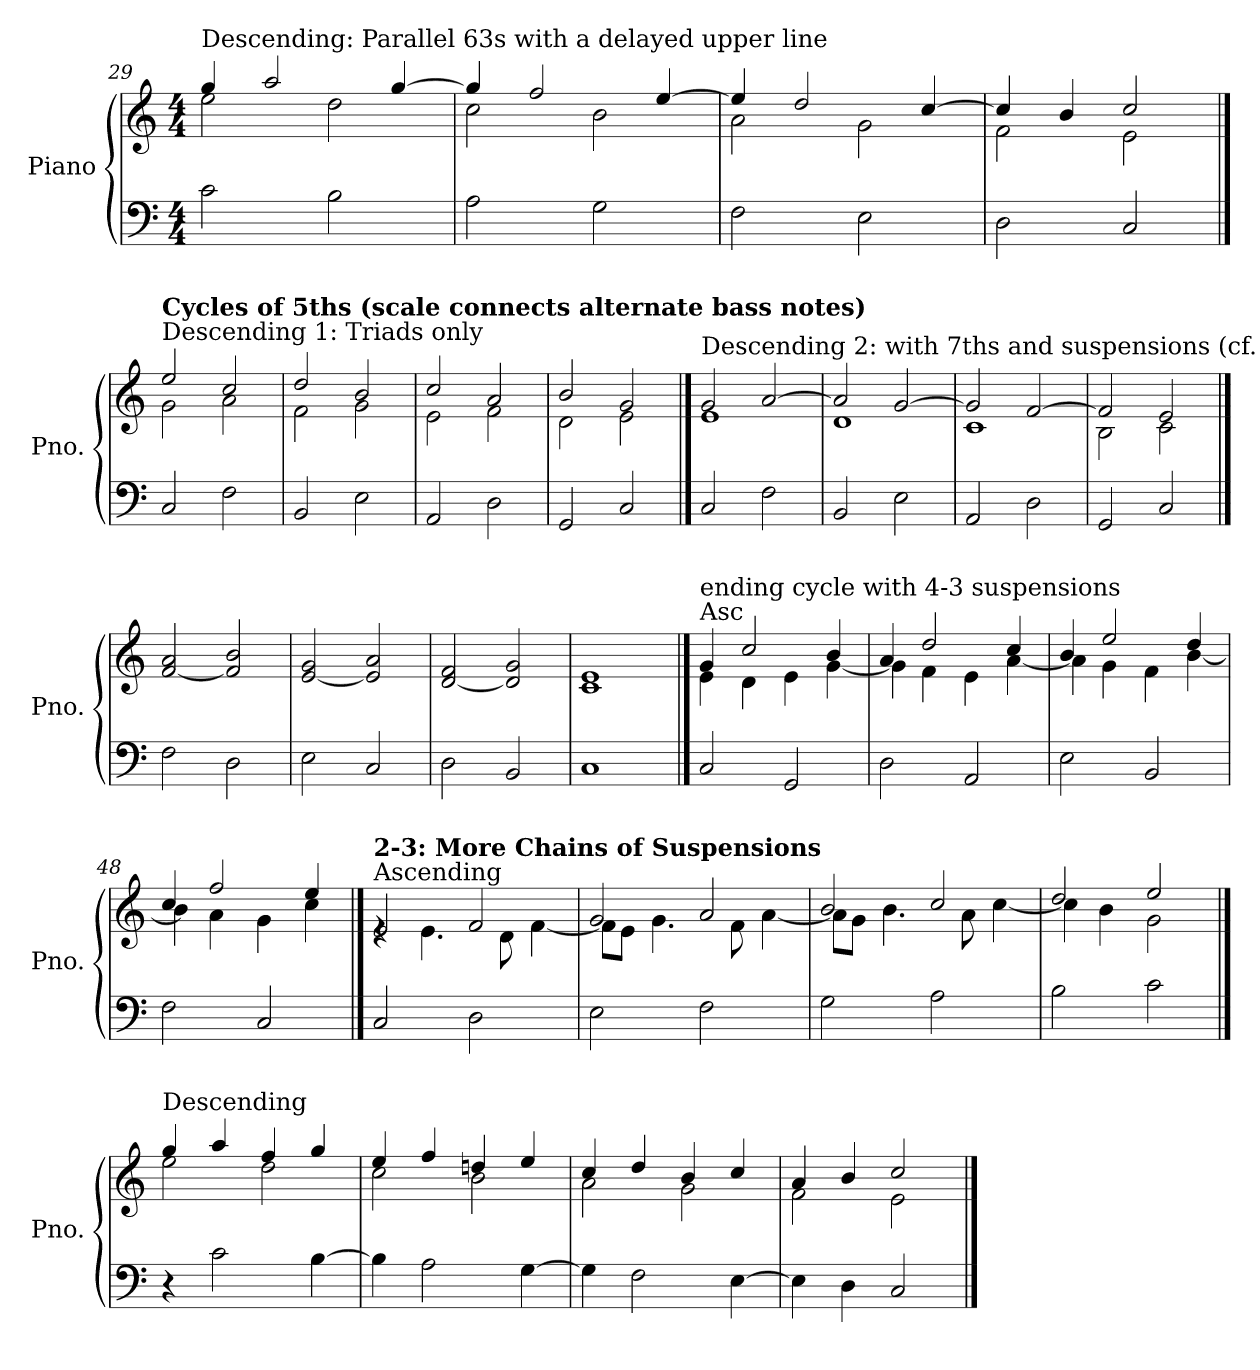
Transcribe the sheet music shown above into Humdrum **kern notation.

**kern	**kern
*part1	*part1
*staff2	*staff1
*I"Piano	*
*I'Pno.	*
!!LO:LB:g=z
*clefF4	*clefG2
*k[]	*k[]
*M4/4	*M4/4
=29	=29
*	*^
!	!LO:TX:a:t=Descending&colon; Parallel 63s with a delayed upper line	!
2c\	4gg/	2ee\
.	2aa/	.
2B\	.	2dd\
.	[4gg/	.
=30	=30	=30
2A\	4gg/]	2cc\
.	2ff/	.
2G\	.	2b\
.	[4ee/	.
=31	=31	=31
2F\	4ee/]	2a\
.	2dd/	.
2E\	.	2g\
.	[4cc/	.
=32	=32	=32
2D\	4cc/]	2f\
.	4b/	.
2C/	2cc/	2e\
!!LO:PB:g=z	!!
==33	==33	==33
!	!LO:TX:a:t=Descending 1&colon; Triads only	!
!	!LO:TX:a:B:t=Cycles of 5ths (scale connects alternate bass notes)	!
2C/	2ee/	2g\
2F\	2cc/	2a\
=34	=34	=34
2BB/	2dd/	2f\
2E\	2b/	2g\
=35	=35	=35
2AA/	2cc/	2e\
2D\	2a/	2f\
=36	=36	=36
2GG/	2b/	2d\
2C/	2g/	2e\
!!LO:LB:g=z	!!
==37	==37	==37
!	!LO:TX:a:t=Descending 2&colon; with 7ths and suspensions (cf. 7-6 descending)	!
2C/	2g/	1e
2F\	[2a/	.
=38	=38	=38
2BB/	2a/]	1d
2E\	[2g/	.
=39	=39	=39
2AA/	2g/]	1c
2D\	[2f/	.
=40	=40	=40
2GG/	2f/]	2B\
2C/	2e/	2c\
!!LO:LB:g=z
==41	==41	==41
!	!LO:TX:a:t=Descending 3&colon; 'Zigzag' circle-of-fifths (note the outer voice canon)	!
*	*v	*v
2F\	[2f/ 2a/
2D\	2f/] 2b/
=42	=42
2E\	[2e/ 2g/
2C/	2e/] 2a/
=43	=43
2D\	[2d/ 2f/
2BB/	2d/] 2g/
=44	=44
1C	1c 1e
!!LO:LB:g=z
==45	==45
*	*^
!	!LO:TX:a:t=Asc	!
!	!LO:TX:a:t=ending cycle with 4-3 suspensions	!
2C/	4g/	4e\
.	2cc/	4d\
2GG/	.	4e\
.	4b/	[4g\
=46	=46	=46
2D\	4a/	4g\]
.	2dd/	4f\
2AA/	.	4e\
.	4cc/	[4a\
=47	=47	=47
2E\	4b/	4a\]
.	2ee/	4g\
2BB/	.	4f\
.	4dd/	[4b\
=48	=48	=48
2F\	4cc/	4b\]
.	2ff/	4a\
2C/	.	4g\
.	4ee/	4cc\
!!LO:LB:g=z	!!
==49	==49	==49
!	!LO:TX:a:t=Ascending	!
!	!LO:TX:a:B:t=2-3&colon; More Chains of Suspensions	!
2C/	2e/	4re
.	.	4.e\
2D\	2f/	.
.	.	8d\
.	.	[4f\
=50	=50	=50
2E\	2g/	8f\L]
.	.	8e\J
.	.	4.g\
2F\	2a/	.
.	.	8f\
.	.	[4a\
=51	=51	=51
2G\	2b/	8a\L]
.	.	8g\J
.	.	4.b\
2A\	2cc/	.
.	.	8a\
.	.	[4cc\
=52	=52	=52
2B\	2dd/	4cc\]
.	.	4b\
2c\	2ee/	2g\
!!LO:LB:g=z	!!
==53	==53	==53
!	!LO:TX:a:t=Descending	!
4r	4gg/	2ee\
2c\	4aa/	.
.	4ff/	2dd\
[4B\	4gg/	.
=54	=54	=54
4B\]	4ee/	2cc\
2A\	4ff/	.
.	4ddn/	2b\
[4G\	4ee/	.
=55	=55	=55
4G\]	4cc/	2a\
2F\	4dd/	.
.	4b/	2g\
[4E\	4cc/	.
=56	=56	=56
4E\]	4a/	2f\
4D\	4b/	.
2C/	2cc/	2e\
*	*v	*v
==	==
*-	*-
